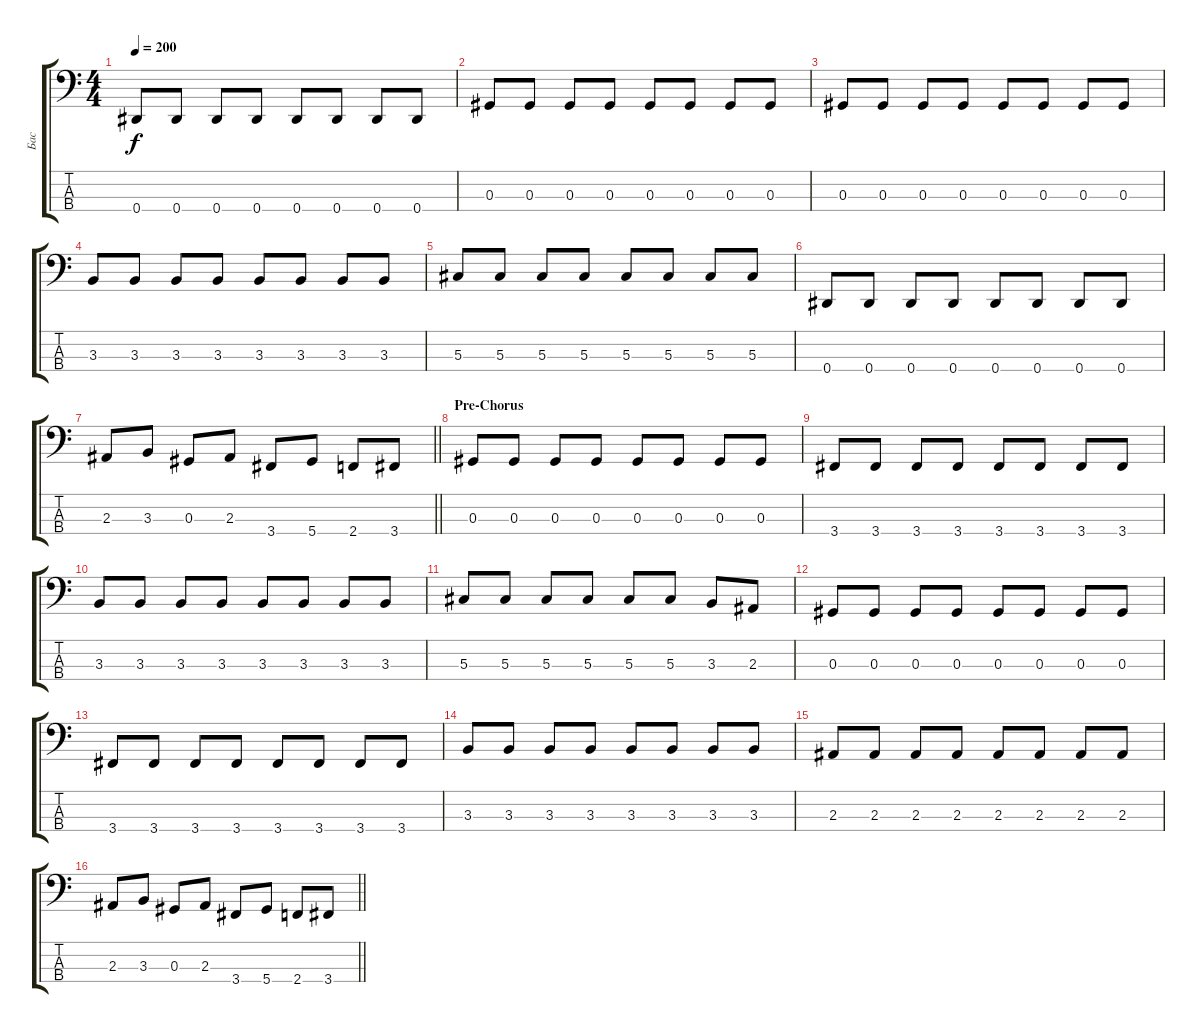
\track ("Бас" "Бас") {instrument electricbassfinger}
\staff {score tabs}
\tuning (Gb2 Db2 Ab1 Eb1) {hide}
\ts (4 4)
\tempo 200
\clef f4
\ks c
0.4.8{dy f} 0.4.8 0.4.8 0.4.8 0.4.8 0.4.8 0.4.8 0.4.8 |
0.3.8 0.3.8 0.3.8 0.3.8 0.3.8 0.3.8 0.3.8 0.3.8 |
0.3.8 0.3.8 0.3.8 0.3.8 0.3.8 0.3.8 0.3.8 0.3.8 |
3.3.8 3.3.8 3.3.8 3.3.8 3.3.8 3.3.8 3.3.8 3.3.8 |
5.3.8 5.3.8 5.3.8 5.3.8 5.3.8 5.3.8 5.3.8 5.3.8 |
0.4.8 0.4.8 0.4.8 0.4.8 0.4.8 0.4.8 0.4.8 0.4.8 |
\barLineRight lightlight
2.3.8 3.3.8 0.3.8 2.3.8 3.4.8 5.4.8 2.4.8 3.4.8 |
\section ("" "Pre-Chorus")
0.3.8 0.3.8 0.3.8 0.3.8 0.3.8 0.3.8 0.3.8 0.3.8 |
3.4.8 3.4.8 3.4.8 3.4.8 3.4.8 3.4.8 3.4.8 3.4.8 |
3.3.8 3.3.8 3.3.8 3.3.8 3.3.8 3.3.8 3.3.8 3.3.8 |
5.3.8 5.3.8 5.3.8 5.3.8 5.3.8 5.3.8 3.3.8 2.3.8 |
0.3.8 0.3.8 0.3.8 0.3.8 0.3.8 0.3.8 0.3.8 0.3.8 |
3.4.8 3.4.8 3.4.8 3.4.8 3.4.8 3.4.8 3.4.8 3.4.8 |
3.3.8 3.3.8 3.3.8 3.3.8 3.3.8 3.3.8 3.3.8 3.3.8 |
2.3.8 2.3.8 2.3.8 2.3.8 2.3.8 2.3.8 2.3.8 2.3.8 |
\barLineRight lightlight
2.3.8 3.3.8 0.3.8 2.3.8 3.4.8 5.4.8 2.4.8 3.4.8
